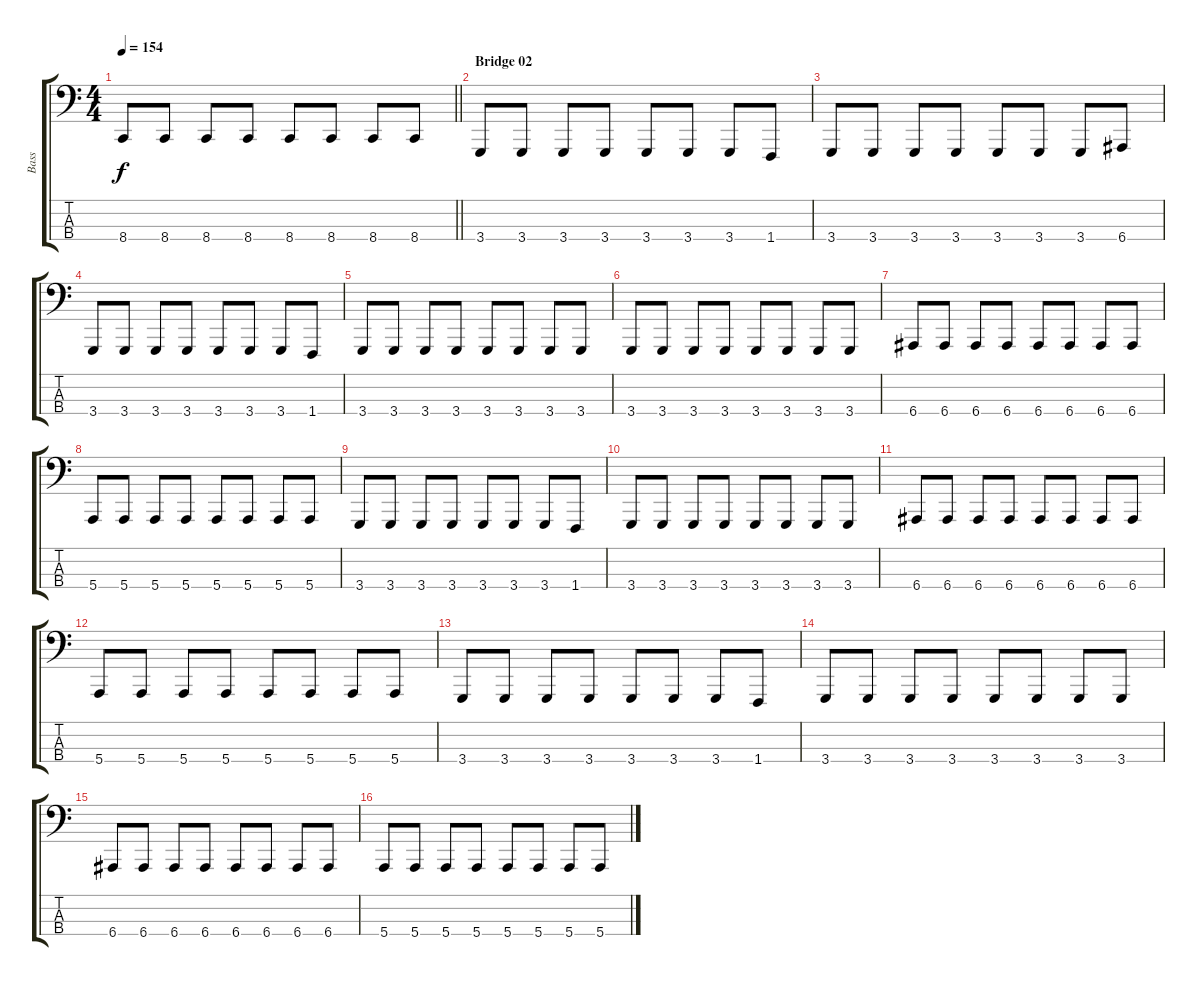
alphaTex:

\track ("Bass" "Bass") {instrument lead8bassandlead}
\staff {score tabs}
\tuning (G2 D2 A1 E1) {hide}
\ts (4 4)
\tempo 154
\clef f4
\barLineRight lightlight
\ks c
8.4.8{dy f} 8.4.8 8.4.8 8.4.8 8.4.8 8.4.8 8.4.8 8.4.8 |
\section ("" "Bridge 02")
3.4.8 3.4.8 3.4.8 3.4.8 3.4.8 3.4.8 3.4.8 1.4.8 |
3.4.8 3.4.8 3.4.8 3.4.8 3.4.8 3.4.8 3.4.8 6.4.8 |
3.4.8 3.4.8 3.4.8 3.4.8 3.4.8 3.4.8 3.4.8 1.4.8 |
3.4.8 3.4.8 3.4.8 3.4.8 3.4.8 3.4.8 3.4.8 3.4.8 |
3.4.8 3.4.8 3.4.8 3.4.8 3.4.8 3.4.8 3.4.8 3.4.8 |
6.4.8 6.4.8 6.4.8 6.4.8 6.4.8 6.4.8 6.4.8 6.4.8 |
5.4.8 5.4.8 5.4.8 5.4.8 5.4.8 5.4.8 5.4.8 5.4.8 |
3.4.8 3.4.8 3.4.8 3.4.8 3.4.8 3.4.8 3.4.8 1.4.8 |
3.4.8 3.4.8 3.4.8 3.4.8 3.4.8 3.4.8 3.4.8 3.4.8 |
6.4.8 6.4.8 6.4.8 6.4.8 6.4.8 6.4.8 6.4.8 6.4.8 |
5.4.8 5.4.8 5.4.8 5.4.8 5.4.8 5.4.8 5.4.8 5.4.8 |
3.4.8 3.4.8 3.4.8 3.4.8 3.4.8 3.4.8 3.4.8 1.4.8 |
3.4.8 3.4.8 3.4.8 3.4.8 3.4.8 3.4.8 3.4.8 3.4.8 |
6.4.8 6.4.8 6.4.8 6.4.8 6.4.8 6.4.8 6.4.8 6.4.8 |
5.4.8 5.4.8 5.4.8 5.4.8 5.4.8 5.4.8 5.4.8 5.4.8
